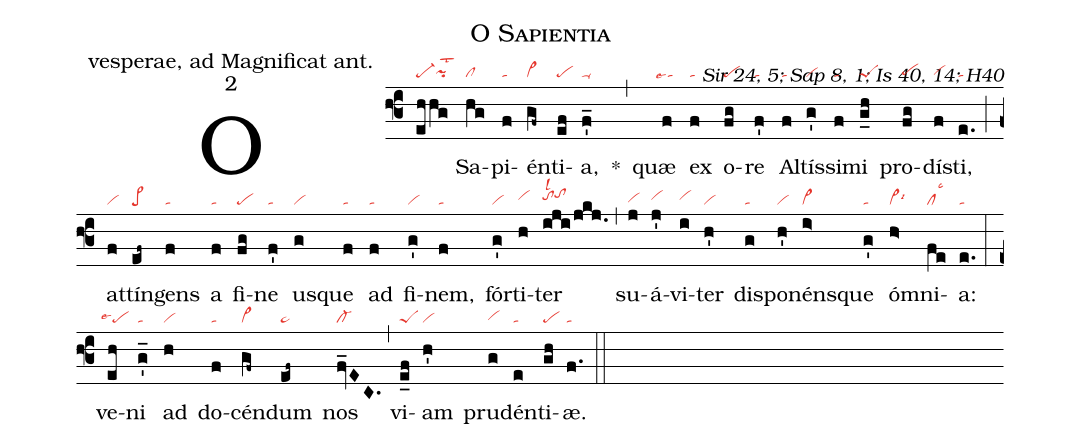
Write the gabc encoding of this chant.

name: O Sapientia;
office-part: vesperae, ad Magnificat ant.;
mode: 2;
commentary: Sir 24, 5; Sap 8, 1; Is 40, 14; H40;
nabc-lines: 1;
%%
(f3)
O(ehhg|pe-pihglst2) Sa(hg|cl)pi(f|ta)én(gf~|vi>)ti(ef|pe)a,(f'_|ta-) *(,)
quæ(f|``talse4) ex(f|ta) o(fg|pe)re(f'|ta) Al(f|ta)tís(g'|vi)si(f|ta)mi(g_h|peS) pro(fg|pehg)dí(f|vihg)sti,(e.|ta) (;)
at(f|vi)tín(ef~|pe>)gens(f|ta) a(f|ta) fi(fg|pe)ne(f'|ta) u(g|vi)sque(f|ta) ad(f|ta) fi(g'|vi)nem,(f|ta) fór(g'|vi)ti(h|vihh)ter(iji/jkj.|tohhlsl2tohi) (,)
su(j|vihg)á(j'|vihh)vi(i|vihh)ter(h'|vi) di(g|ta)spo(h'|vi)néns(i>|vi>)que(g'|ta) ó(h>|vi>lsi6)mni(fe|cllsc3)a:(e.|ta) (:)
ve(eh|``pelse4)ni(g'_|ta) ad(h|vi) do(f|ta)cén(gf~|vi>)dum(ef~|ta>) nos(fv_EC.|cl-) (,)
vi(e_f|peS)am(h'|vi) pru(g|vihg)dén(e|ta)ti(gh|pe)æ.(f.|ta) (::)
